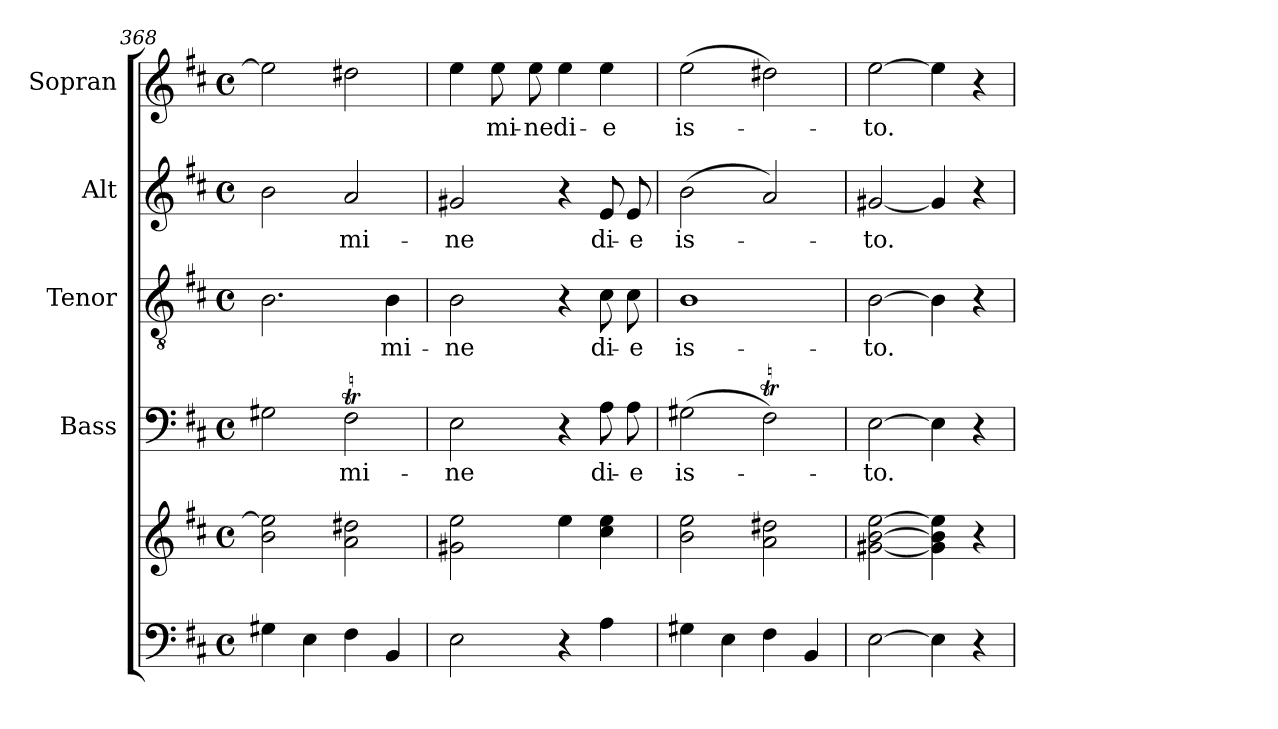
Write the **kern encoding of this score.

**kern	**kern	**kern	**text	**kern	**text	**kern	**text	**kern	**text
*part5	*part5	*part4	*part4	*part3	*part3	*part2	*part2	*part1	*part1
*staff6	*staff5	*staff4	*staff4	*staff3	*staff3	*staff2	*staff2	*staff1	*staff1
*	*	*I"Bass	*	*I"Tenor	*	*I"Alt	*	*I"Sopran	*
*	*	*I'B.	*	*I'T.	*	*I'A.	*	*I'S.	*
!!LO:LB:g=z
*clefF4	*clefG2	*clefF4	*	*clefGv2	*	*clefG2	*	*clefG2	*
*k[f#c#]	*k[f#c#]	*k[f#c#]	*	*k[f#c#]	*	*k[f#c#]	*	*k[f#c#]	*
*D:	*D:	*D:	*	*D:	*	*D:	*	*D:	*
*M4/4	*M4/4	*M4/4	*	*M4/4	*	*M4/4	*	*M4/4	*
*met(c)	*met(c)	*met(c)	*	*met(c)	*	*met(c)	*	*met(c)	*
=368	=368	=368	=368	=368	=368	=368	=368	=368	=368
4G#X\	2b\ 2ee\]	2G#X\	.	2.B\	.	2b\	.	2ee\]	.
4E\	.	.	.	.	.	.	.	.	.
!	!	!	!LO:LY:b	!	!	!	!LO:LY:b	!	!
4F#\	2a\ 2dd#X\	2F#t\	-mi-	.	.	2a/	-mi-	2dd#X\	.
!	!	!	!	!	!LO:LY:b	!	!	!	!
4BB/	.	.	.	4B\	-mi-	.	.	.	.
!!LO:PB:g=z
=369	=369	=369	=369	=369	=369	=369	=369	=369	=369
!	!	!	!LO:LY:b	!	!LO:LY:b	!	!LO:LY:b	!	!
2E\	2g#X\ 2ee\	2E\	-ne	2B\	-ne	2g#X/	-ne	4ee\	.
!	!	!	!	!	!	!	!	!	!LO:LY:b
.	.	.	.	.	.	.	.	8ee\	-mi-
!	!	!	!	!	!	!	!	!	!LO:LY:b
.	.	.	.	.	.	.	.	8ee\	-ne
!	!	!	!	!	!	!	!	!	!LO:LY:b
4r	4ee\	4r	.	4r	.	4r	.	4ee\	di-
!	!	!	!LO:LY:b	!	!LO:LY:b	!	!LO:LY:b	!	!LO:LY:b
4A\	4cc#\ 4ee\	8A\	di-	8c#\	di-	8e/	di-	4ee\	-e
!	!	!	!LO:LY:b	!	!LO:LY:b	!	!LO:LY:b	!	!
.	.	8A\	-e	8c#\	-e	8e/	-e	.	.
!!LO:LB:g=z
=370	=370	=370	=370	=370	=370	=370	=370	=370	=370
!	!	!	!LO:LY:b	!	!LO:LY:b	!	!LO:LY:b	!	!LO:LY:b
4G#X\	2b\ 2ee\	(>2G#X\	is-	1B	is-	(>2b\	is-	(>2ee\	is-
4E\	.	.	.	.	.	.	.	.	.
4F#\	2a\ 2dd#X\	2F#t\)	.	.	.	2a/)	.	2dd#X\)	.
4BB/	.	.	.	.	.	.	.	.	.
!!LO:PB:g=z
=371	=371	=371	=371	=371	=371	=371	=371	=371	=371
!	!	!	!LO:LY:b	!	!LO:LY:b	!	!LO:LY:b	!	!LO:LY:b
[2E\	[2g#X\ [2b\ [2ee\	[2E\	-to.	[2B\	-to.	[2g#X/	-to.	[2ee\	-to.
4E\]	4g#\] 4b\] 4ee\]	4E\]	.	4B\]	.	4g#/]	.	4ee\]	.
4r	4r	4r	.	4r	.	4r	.	4r	.
=	=	=	=	=	=	=	=	=	=
*-	*-	*-	*-	*-	*-	*-	*-	*-	*-
